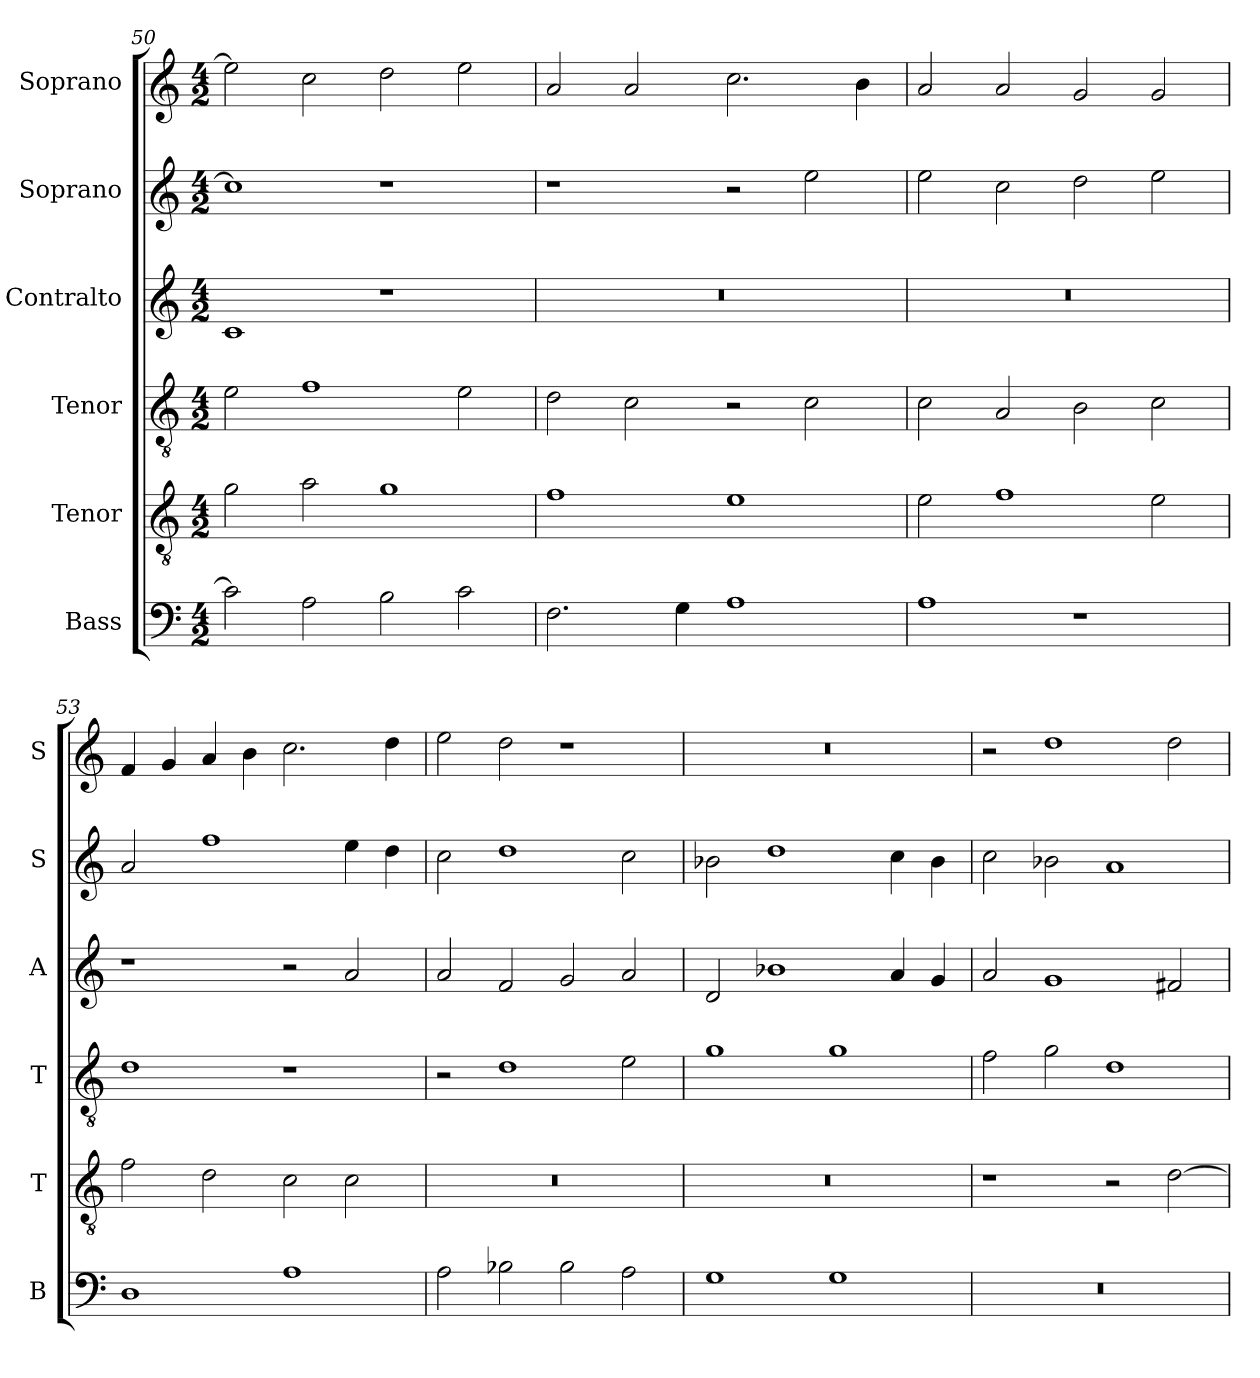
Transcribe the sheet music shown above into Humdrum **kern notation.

**kern	**kern	**kern	**kern	**kern	**kern
*part6	*part5	*part4	*part3	*part2	*part1
*staff6	*staff5	*staff4	*staff3	*staff2	*staff1
*I"Bass	*I"Tenor	*I"Tenor	*I"Contralto	*I"Soprano	*I"Soprano
*I'B	*I'T	*I'T	*I'A	*I'S	*I'S
*clefF4	*clefGv2	*clefGv2	*clefG2	*clefG2	*clefG2
*k[]	*k[]	*k[]	*k[]	*k[]	*k[]
*C:ion	*C:ion	*C:ion	*C:ion	*C:ion	*C:ion
*M4/2	*M4/2	*M4/2	*M4/2	*M4/2	*M4/2
=50	=50	=50	=50	=50	=50
2c]	2g	2e	1c	1cc]	2ee]
2A	2a	1f	.	.	2cc
2B	1g	.	1r	1r	2dd
2c	.	2e	.	.	2ee
=51	=51	=51	=51	=51	=51
2.F	1f	2d	0r	1r	2a
.	.	2c	.	.	2a
4G	.	.	.	.	.
1A	1e	2r	.	2r	2.cc
.	.	2c	.	2ee	.
.	.	.	.	.	4b
=52	=52	=52	=52	=52	=52
1A	2e	2c	0r	2ee	2a
.	1f	2A	.	2cc	2a
1r	.	2B	.	2dd	2g
.	2e	2c	.	2ee	2g
=53	=53	=53	=53	=53	=53
1D	2f	1d	1r	2a	4f
.	.	.	.	.	4g
.	2d	.	.	1ff	4a
.	.	.	.	.	4b
1A	2c	1r	2r	.	2.cc
.	2c	.	2a	4ee	.
.	.	.	.	4dd	4dd
=54	=54	=54	=54	=54	=54
2A	0r	2r	2a	2cc	2ee
2B-X	.	1d	2f	1dd	2dd
2B-	.	.	2g	.	1r
2A	.	2e	2a	2cc	.
=55	=55	=55	=55	=55	=55
1G	0r	1g	2d	2b-X	0r
.	.	.	1b-X	1dd	.
1G	.	1g	.	.	.
.	.	.	4a	4cc	.
.	.	.	4g	4b-	.
=56	=56	=56	=56	=56	=56
0r	1r	2f	2a	2cc	2r
.	.	2g	1g	2b-X	1dd
.	2r	1d	.	1a	.
.	[2d	.	2f#X	.	2dd
=	=	=	=	=	=
*-	*-	*-	*-	*-	*-
